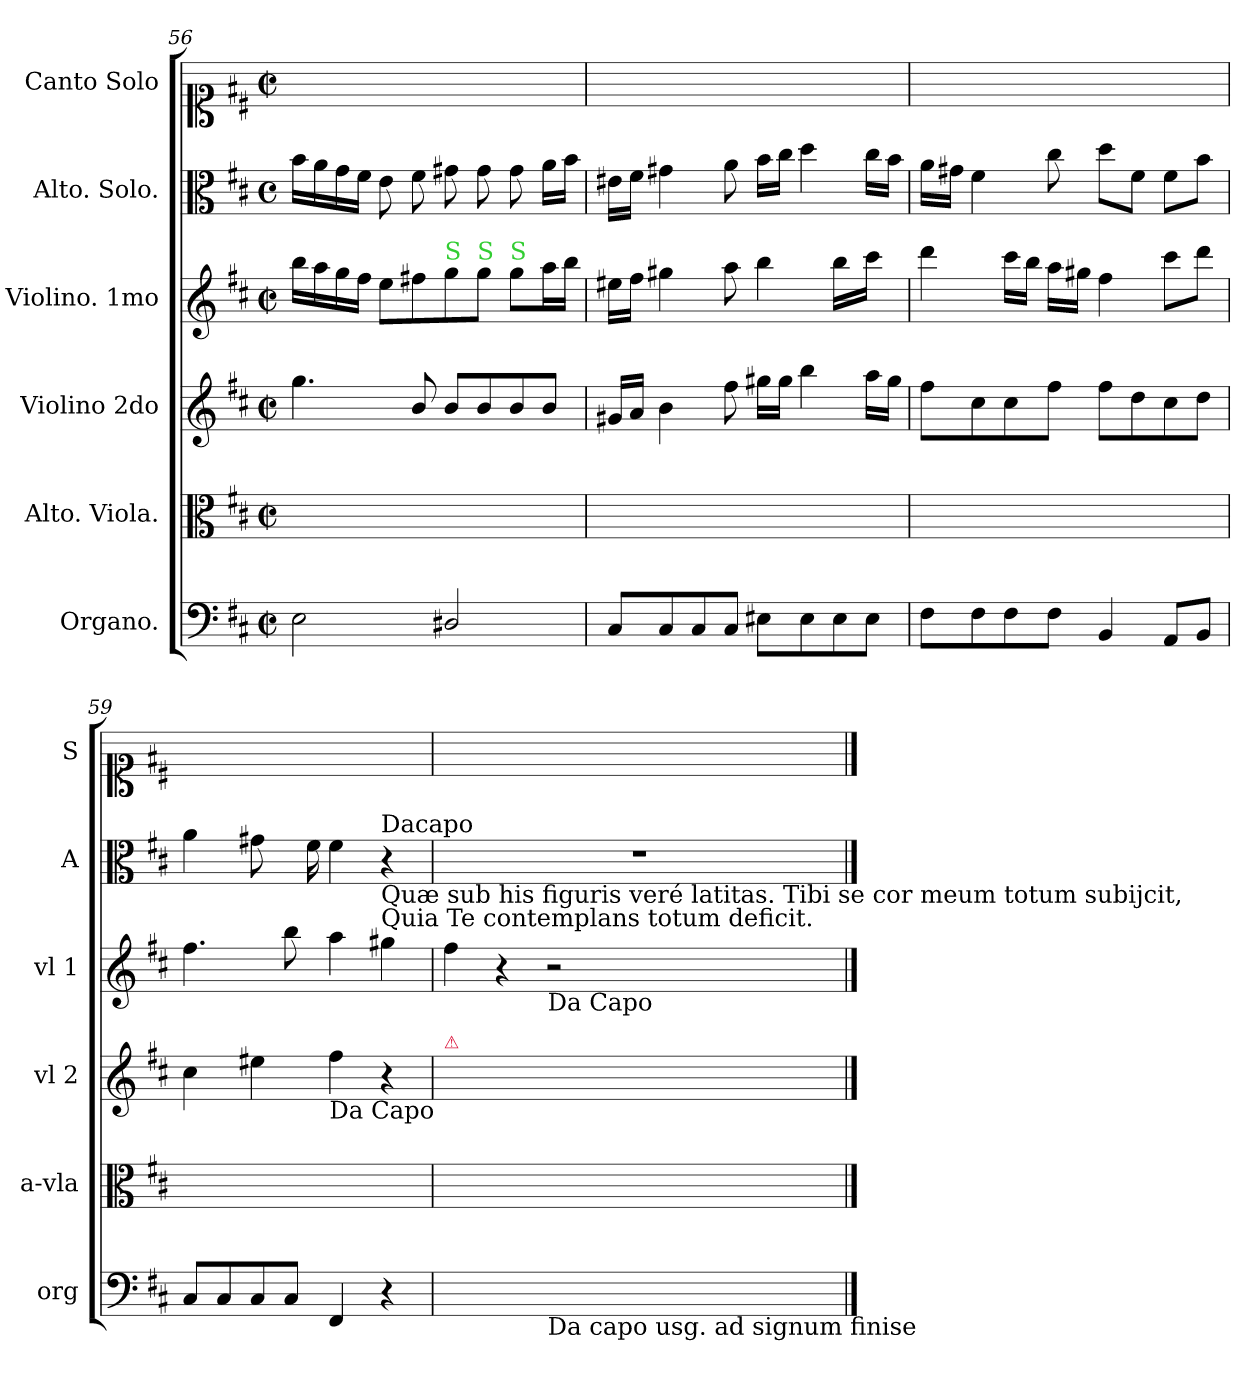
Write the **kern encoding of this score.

**kern	**kern	**kern	**kern	**kern	**kern
*part6	*part5	*part4	*part3	*part2	*part1
*staff6	*staff5	*staff4	*staff3	*staff2	*staff1
*I"Organo.	*I"Alto. Viola.	*I"Violino 2do	*I"Violino. 1mo	*I"Alto. Solo.	*I"Canto Solo
*I'org	*I'a-vla	*I'vl 2	*I'vl 1	*I'A	*I'S
*clefF4	*clefC3	*clefG2	*clefG2	*clefC3	*clefC1
*k[f#c#]	*k[f#c#]	*k[f#c#]	*k[f#c#]	*k[f#c#]	*k[f#c#]
*M2/2	*M2/2	*M2/2	*M2/2	*M2/2	*M2/2
*met(c|)	*met(c|)	*met(c|)	*met(c|)	*met(c)	*met(c|)
=56	=56	=56	=56	=56	=56
2E\	1ryy	4.gg\	16bb\LL	16b\LL	1ryy
.	.	.	16aa\	16a\	.
.	.	.	16gg\	16g\	.
.	.	.	16ff#\JJ	16f#\JJ	.
.	.	.	8ee\L	8e\	.
.	.	8b/	8ff#X\	8f#\	.
!	!	!	!LO:TX:a:color=limegreen:t=S	!	!
2D#X/	.	8b/L	8gg\	8g#X\	.
!	!	!	!LO:TX:a:color=limegreen:t=S	!	!
.	.	8b/	8gg\J	8g#\	.
!	!	!	!LO:TX:a:color=limegreen:t=S	!	!
.	.	8b/	8gg\L	8g#\	.
.	.	8b/J	16aa\L	16a\LL	.
.	.	.	16bb\JJ	16b\JJ	.
=57	=57	=57	=57	=57	=57
8C#/L	1ryy	16g#X/LL	16ee#X\LL	16e#X\LL	1ryy
.	.	16a/JJ	16ff#\JJ	16f#\JJ	.
8C#/	.	4b\	4gg#X\	4g#X\	.
8C#/	.	.	.	.	.
8C#/J	.	8ff#\	8aa\	8a\	.
8E#X\L	.	16gg#X\LL	4bb\	16b\LL	.
.	.	16gg#\JJ	.	16cc#\JJ	.
8E#\	.	4bb\	.	4dd\	.
!	!	!	!LO:N:vis=16	!	!
8E#\	.	.	8bb\LL	.	.
!	!	!	!LO:N:vis=16	!	!
8E#\J	.	16aa\LL	8ccc#\JJ	16cc#\LL	.
.	.	16gg#\JJ	.	16b\JJ	.
=58	=58	=58	=58	=58	=58
8F#\L	1ryy	8ff#\L	4ddd\	16a\LL	1ryy
.	.	.	.	16g#X\JJ	.
8F#\	.	8cc#\	.	4f#\	.
8F#\	.	8cc#\	16ccc#\LL	.	.
.	.	.	16bb\JJ	.	.
8F#\J	.	8ff#\J	16aa\LL	8cc#\	.
.	.	.	16gg#X\JJ	.	.
4BB/	.	8ff#\L	4ff#\	8dd\L	.
.	.	8dd\	.	8f#\J	.
8AA/L	.	8cc#\	8ccc#\L	8f#\L	.
8BB/J	.	8dd\J	8ddd\J	8b\J	.
=59	=59	=59	=59	=59	=59
8C#/L	1ryy	4cc#\	4.ff#\	4a\	1ryy
8C#/	.	.	.	.	.
!	!	!	!	!LO:N:vis=8	!
8C#/	.	4ee#X\	.	8.g#X\	.
8C#/J	.	.	8bb\	.	.
.	.	.	.	16f#\	.
!	!	!LO:TX:b:t=Da Capo	!	!	!
4FF#/	.	4ff#\	4aa\	4f#\	.
!	!	!	!	!LO:TX:b:t=Quæ sub his figuris veré latitas. Tibi se cor meum totum subijcit,\nQuia Te contemplans totum deficit.	!
!	!	!	!	!LO:TX:a:t=Dacapo	!
4r	.	4r	4gg#X\	4r	.
=60	=60	=60	=60	=60	=60
!	!	!LO:TX:a:color=crimson:t=⚠	!	!	!
!LO:TX:a:color=crimson:t=⚠	!	!	!	!	!
*^	*	*	*	*	*
1ryy	2ryy	1ryy	1ryy	4ff#\	1r	1ryy
.	.	.	.	4r	.	.
!	!	!	!	!LO:TX:b:t=Da Capo	!	!
!	!LO:TX:b:t=Da capo usg. ad signum finise	!	!	!	!	!
.	2ryy	.	.	2r	.	.
*v	*v	*	*	*	*	*
==	==	==	==	==	==
*-	*-	*-	*-	*-	*-
